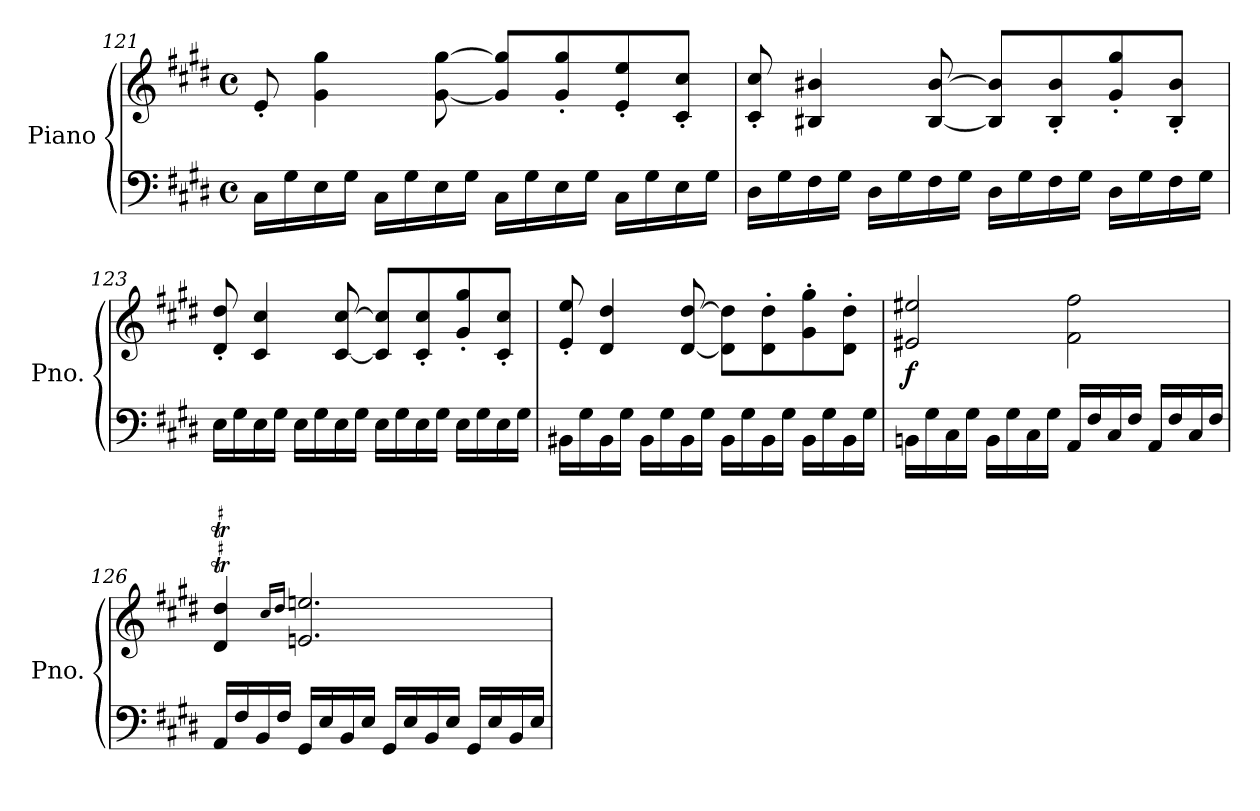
**kern	**kern	**dynam
*part1	*part1	*part1
*staff2	*staff1	*staff1/2
*I"Piano	*	*
*I'Pno.	*	*
!!LO:LB:g=z
*clefF4	*clefG2	*
*k[f#c#g#d#]	*k[f#c#g#d#]	*
*M4/4	*M4/4	*
*met(c)	*met(c)	*
=121	=121	=121
16C#\LL	8e'/	.
16G#\	.	.
16E\	4g#\ 4gg#\	.
16G#\JJ	.	.
16C#\LL	.	.
16G#\	.	.
16E\	[8g#\ [8gg#\	.
16G#\JJ	.	.
16C#\LL	8g#/] 8gg#/]L	.
16G#\	.	.
16E\	8g#/' 8gg#/'	.
16G#\JJ	.	.
16C#\LL	8e/' 8ee/'	.
16G#\	.	.
16E\	8c#/' 8cc#/'J	.
16G#\JJ	.	.
=122	=122	=122
16D#\LL	8c#/' 8cc#/'	.
16G#\	.	.
16F#\	4B#X/ 4b#X/	.
16G#\JJ	.	.
16D#\LL	.	.
16G#\	.	.
16F#\	[8B#/ [8b#/	.
16G#\JJ	.	.
16D#\LL	8B#/] 8b#/]L	.
16G#\	.	.
16F#\	8B#/' 8b#/'	.
16G#\JJ	.	.
16D#\LL	8g#/' 8gg#/'	.
16G#\	.	.
16F#\	8B#/' 8b#/'J	.
16G#\JJ	.	.
=123	=123	=123
16E\LL	8d#/' 8dd#/'	.
16G#\	.	.
16E\	4c#/ 4cc#/	.
16G#\JJ	.	.
16E\LL	.	.
16G#\	.	.
16E\	[8c#/ [8cc#/	.
16G#\JJ	.	.
16E\LL	8c#/] 8cc#/]L	.
16G#\	.	.
16E\	8c#/' 8cc#/'	.
16G#\JJ	.	.
16E\LL	8g#/' 8gg#/'	.
16G#\	.	.
16E\	8c#/' 8cc#/'J	.
16G#\JJ	.	.
!!LO:LB:g=z
=124	=124	=124
16BB#X\LL	8e/' 8ee/'	.
16G#\	.	.
16BB#\	4d#/ 4dd#/	.
16G#\JJ	.	.
16BB#\LL	.	.
16G#\	.	.
16BB#\	[8d#/ [8dd#/	.
16G#\JJ	.	.
16BB#\LL	8d#\] 8dd#\]L	.
16G#\	.	.
16BB#\	8d#\' 8dd#\'	.
16G#\JJ	.	.
16BB#\LL	8g#\' 8gg#\'	.
16G#\	.	.
16BB#\	8d#\' 8dd#\'J	.
16G#\JJ	.	.
=125	=125	=125
!	!	!LO:DY:b
16BBn\LL	2e#X/ 2ee#X/	f
16G#\	.	.
16C#\	.	.
16G#\JJ	.	.
16BB\LL	.	.
16G#\	.	.
16C#\	.	.
16G#\JJ	.	.
16AA/LL	2f#\ 2ff#\	.
16F#/	.	.
16C#/	.	.
16F#/JJ	.	.
16AA/LL	.	.
16F#/	.	.
16C#/	.	.
16F#/JJ	.	.
=126	=126	=126
16AA/LL	4d#/T 4dd#/T	.
16F#/	.	.
16BB/	.	.
16F#/JJ	.	.
.	16qcc#/LL	.
.	16qdd#/JJ	.
16GG#/LL	2.e/ 2.ee/	.
16E/	.	.
16BB/	.	.
16E/JJ	.	.
16GG#/LL	.	.
16E/	.	.
16BB/	.	.
16E/JJ	.	.
16GG#/LL	.	.
16E/	.	.
16BB/	.	.
16E/JJ	.	.
=	=	=
*-	*-	*-
